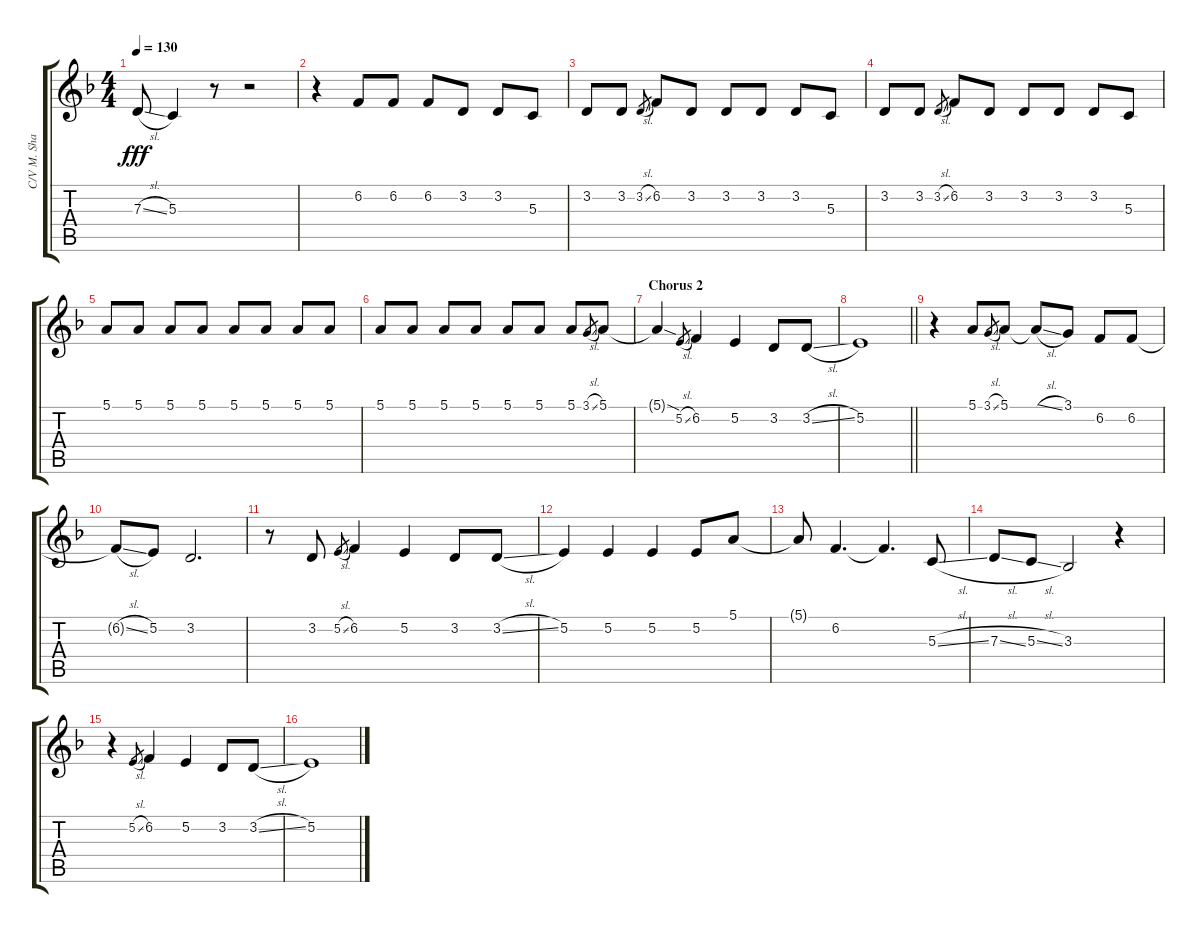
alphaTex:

\track ("C/V M. Shadows" "C/V M. Sha") {instrument cello}
\staff {score tabs}
\tuning (E4 B3 G3 D3 A2 D2) {hide}
\ts (4 4)
\tempo 130
\clef g2
\ks dminor
7.3{sl}.8{dy fff} 5.3.4 r.8 r.2 |
r.4 6.2.8 6.2.8 6.2.8 3.2.8 3.2.8 5.3.8 |
3.2.8 3.2.8 3.2{sl}.8{gr} 6.2.8 3.2.8 3.2.8 3.2.8 3.2.8 5.3.8 |
3.2.8 3.2.8 3.2{sl}.8{gr} 6.2.8 3.2.8 3.2.8 3.2.8 3.2.8 5.3.8 |
5.1.8 5.1.8 5.1.8 5.1.8 5.1.8 5.1.8 5.1.8 5.1.8 |
5.1.8 5.1.8 5.1.8 5.1.8 5.1.8 5.1.8 5.1.8 3.1{sl}.8{gr} 5.1.8 |
\section ("" "Chorus 2")
5.1{sod t}.4 5.2{sl}.8{gr} 6.2.4 5.2.4 3.2.8 3.2{sl}.8 |
\barLineRight lightlight
5.2.1 |
r.4 5.1.8 3.1{sl}.8{gr} 5.1.8 5.1{sl t}.8 3.1.8 6.2.8 6.2.8 |
6.2{sl t}.8 5.2.8 3.2.2{d} |
r.8 3.2.8 5.2{sl}.8{gr} 6.2.4 5.2.4 3.2.8 3.2{sl}.8 |
5.2.4 5.2.4 5.2.4 5.2.8 5.1.8 |
5.1{t}.8 6.2.4{d} 6.2{t}.4{d} 5.3{sl}.8 |
7.3{sl}.8 5.3{sl}.8 3.3.2 r.4 |
r.4 5.2{sl}.8{gr} 6.2.4 5.2.4 3.2.8 3.2{sl}.8 |
5.2.1
